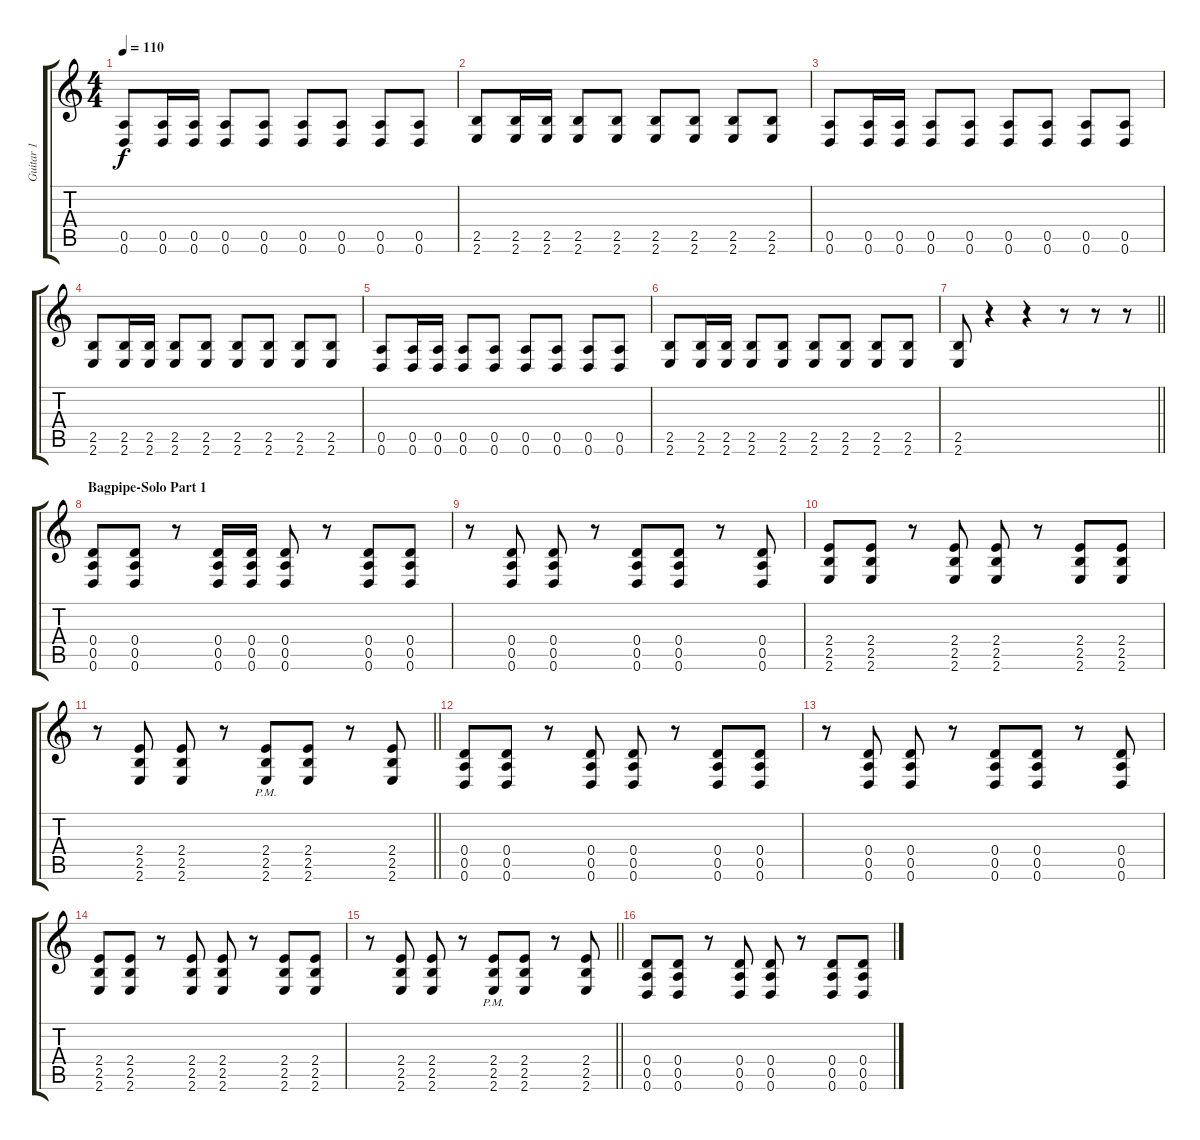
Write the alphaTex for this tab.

\track ("Guitar 1" "Guitar 1") {instrument distortionguitar}
\staff {score tabs}
\tuning (E4 B3 G3 D3 A2 D2) {hide}
\ts (4 4)
\tempo 110
\clef g2
\ks c
(0.5 0.6).8{dy f} (0.5 0.6).16 (0.5 0.6).16 (0.5 0.6).8 (0.5 0.6).8 (0.5 0.6).8 (0.5 0.6).8 (0.5 0.6).8 (0.5 0.6).8 |
(2.5 2.6).8 (2.5 2.6).16 (2.5 2.6).16 (2.5 2.6).8 (2.5 2.6).8 (2.5 2.6).8 (2.5 2.6).8 (2.5 2.6).8 (2.5 2.6).8 |
(0.5 0.6).8 (0.5 0.6).16 (0.5 0.6).16 (0.5 0.6).8 (0.5 0.6).8 (0.5 0.6).8 (0.5 0.6).8 (0.5 0.6).8 (0.5 0.6).8 |
(2.5 2.6).8 (2.5 2.6).16 (2.5 2.6).16 (2.5 2.6).8 (2.5 2.6).8 (2.5 2.6).8 (2.5 2.6).8 (2.5 2.6).8 (2.5 2.6).8 |
(0.5 0.6).8 (0.5 0.6).16 (0.5 0.6).16 (0.5 0.6).8 (0.5 0.6).8 (0.5 0.6).8 (0.5 0.6).8 (0.5 0.6).8 (0.5 0.6).8 |
(2.5 2.6).8 (2.5 2.6).16 (2.5 2.6).16 (2.5 2.6).8 (2.5 2.6).8 (2.5 2.6).8 (2.5 2.6).8 (2.5 2.6).8 (2.5 2.6).8 |
\barLineRight lightlight
(2.5 2.6).8 r.4 r.4 r.8 r.8 r.8 |
\section ("" "Bagpipe-Solo Part 1")
(0.4 0.5 0.6).8 (0.4 0.5 0.6).8 r.8 (0.4 0.5 0.6).16 (0.4 0.5 0.6).16 (0.4 0.5 0.6).8 r.8 (0.4 0.5 0.6).8 (0.4 0.5 0.6).8 |
r.8 (0.4 0.5 0.6).8 (0.4 0.5 0.6).8 r.8 (0.4 0.5 0.6).8 (0.4 0.5 0.6).8 r.8 (0.4 0.5 0.6).8 |
(2.4 2.5 2.6).8 (2.4 2.5 2.6).8 r.8 (2.4 2.5 2.6).8 (2.4 2.5 2.6).8 r.8 (2.4 2.5 2.6).8 (2.4 2.5 2.6).8 |
\barLineRight lightlight
r.8 (2.4 2.5 2.6).8 (2.4 2.5 2.6).8 r.8 (2.4{pm} 2.5{pm} 2.6{pm}).8 (2.4 2.5 2.6).8 r.8 (2.4 2.5 2.6).8 |
(0.4 0.5 0.6).8 (0.4 0.5 0.6).8 r.8 (0.4 0.5 0.6).8 (0.4 0.5 0.6).8 r.8 (0.4 0.5 0.6).8 (0.4 0.5 0.6).8 |
r.8 (0.4 0.5 0.6).8 (0.4 0.5 0.6).8 r.8 (0.4 0.5 0.6).8 (0.4 0.5 0.6).8 r.8 (0.4 0.5 0.6).8 |
(2.4 2.5 2.6).8 (2.4 2.5 2.6).8 r.8 (2.4 2.5 2.6).8 (2.4 2.5 2.6).8 r.8 (2.4 2.5 2.6).8 (2.4 2.5 2.6).8 |
\barLineRight lightlight
r.8 (2.4 2.5 2.6).8 (2.4 2.5 2.6).8 r.8 (2.4{pm} 2.5{pm} 2.6{pm}).8 (2.4 2.5 2.6).8 r.8 (2.4 2.5 2.6).8 |
(0.4 0.5 0.6).8 (0.4 0.5 0.6).8 r.8 (0.4 0.5 0.6).8 (0.4 0.5 0.6).8 r.8 (0.4 0.5 0.6).8 (0.4 0.5 0.6).8
